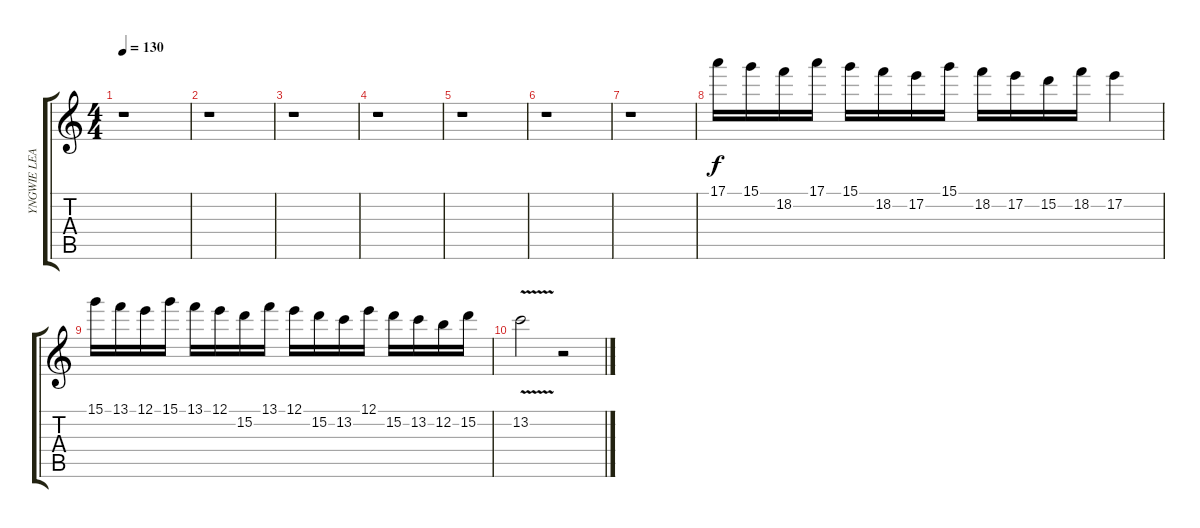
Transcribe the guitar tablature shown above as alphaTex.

\track ("YNGWIE LEAD GUITAR" "YNGWIE LEA") {instrument overdrivenguitar}
\staff {score tabs}
\tuning (E4 B3 G3 D3 A2 E2) {hide}
\ts (4 4)
\tempo 130
\clef g2
\ks c
r.1{dy f} |
r.1 |
r.1 |
r.1 |
r.1 |
r.1 |
r.1 |
17.1.16 15.1.16 18.2.16 17.1.16 15.1.16 18.2.16 17.2.16 15.1.16 18.2.16 17.2.16 15.2.16 18.2.16 17.2.4 |
15.1.16 13.1.16 12.1.16 15.1.16 13.1.16 12.1.16 15.2.16 13.1.16 12.1.16 15.2.16 13.2.16 12.1.16 15.2.16 13.2.16 12.2.16 15.2.16 |
13.2{v}.2 r.2
